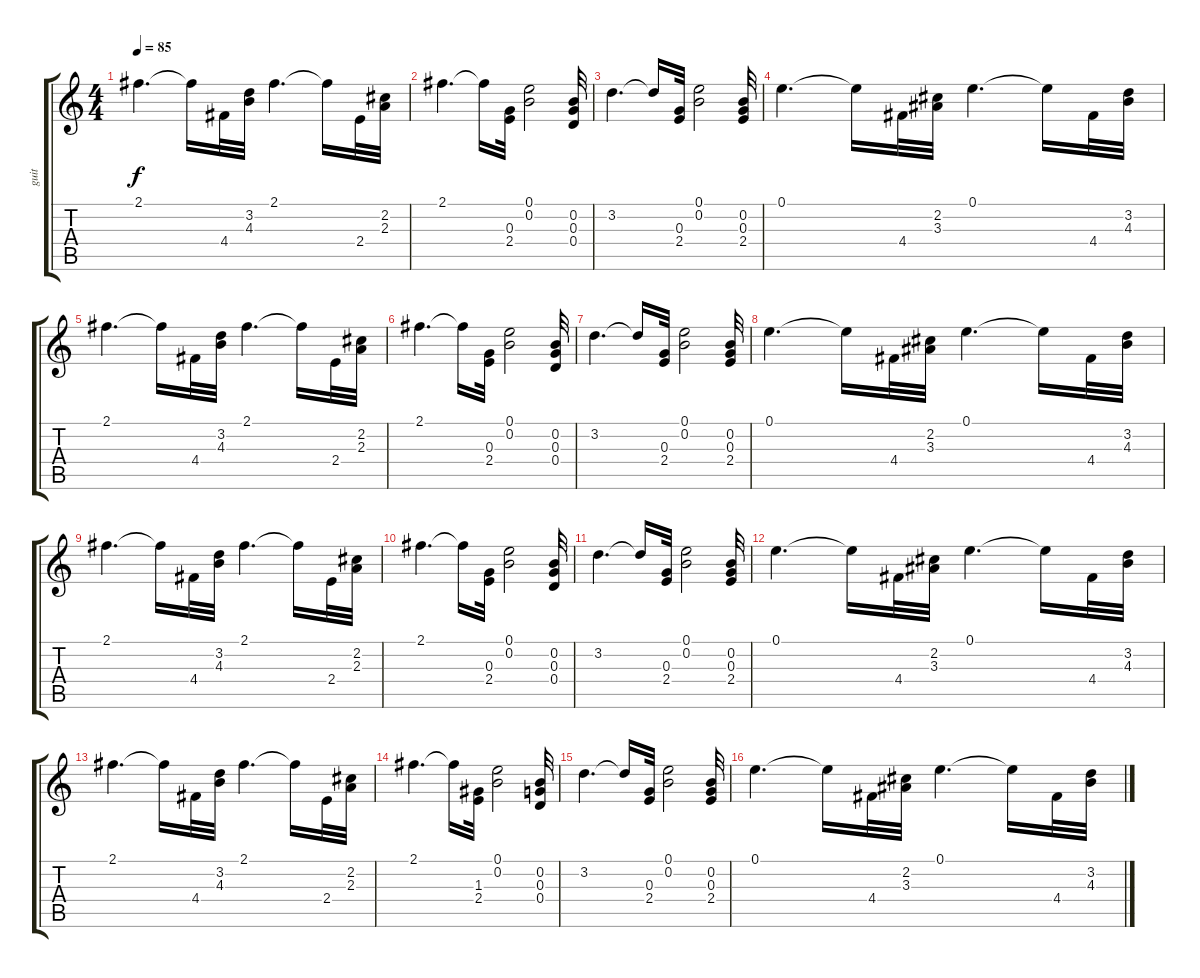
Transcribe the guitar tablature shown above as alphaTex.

\track ("guit" "guit") {instrument acousticguitarsteel}
\staff {score tabs}
\tuning (E4 B3 G3 D3 A2 E2) {hide}
\ts (4 4)
\tempo 85
\clef g2
\ks c
2.1.4{d dy f} 2.1{t}.16 4.4.32{balance 16} (3.2 4.3).32 2.1.4{d} 2.1{t}.16 2.4.32{balance 0} (2.2 2.3).32 |
2.1.4{d} 2.1{t}.16 (0.3 2.4).32{balance 16} (0.1 0.2).2 (0.2 0.3 0.4).32{balance 0} |
3.2.4{d} 3.2{t}.16 (0.3 2.4).32{balance 16} (0.1 0.2).2 (0.2 0.3 2.4).32{balance 0} |
0.1.4{d} 0.1{t}.16 4.4.32{balance 16} (2.2 3.3).32 0.1.4{d} 0.1{t}.16 4.4.32{balance 0} (3.2 4.3).32 |
2.1.4{d} 2.1{t}.16 4.4.32{balance 16} (3.2 4.3).32 2.1.4{d} 2.1{t}.16 2.4.32{balance 0} (2.2 2.3).32 |
2.1.4{d} 2.1{t}.16 (0.3 2.4).32{volume 8 balance 16} (0.1 0.2).2 (0.2 0.3 0.4).32{volume 10 balance 0} |
3.2.4{d} 3.2{t}.16 (0.3 2.4).32{volume 8 balance 16} (0.1 0.2).2 (0.2 0.3 2.4).32{volume 10 balance 0} |
0.1.4{d} 0.1{t}.16 4.4.32{volume 8 balance 16} (2.2 3.3).32 0.1.4{d} 0.1{t}.16 4.4.32{volume 10 balance 0} (3.2 4.3).32 |
2.1.4{d} 2.1{t}.16 4.4.32{volume 8 balance 16} (3.2 4.3).32 2.1.4{d} 2.1{t}.16 2.4.32{volume 10 balance 0} (2.2 2.3).32 |
2.1.4{d} 2.1{t}.16 (0.3 2.4).32{volume 8 balance 16} (0.1 0.2).2 (0.2 0.3 0.4).32{volume 10 balance 0} |
3.2.4{d} 3.2{t}.16 (0.3 2.4).32{volume 8 balance 16} (0.1 0.2).2 (0.2 0.3 2.4).32{volume 10 balance 0} |
0.1.4{d} 0.1{t}.16 4.4.32{volume 8 balance 16} (2.2 3.3).32 0.1.4{d} 0.1{t}.16 4.4.32{volume 10 balance 0} (3.2 4.3).32 |
2.1.4{d} 2.1{t}.16 4.4.32{volume 8 balance 16} (3.2 4.3).32 2.1.4{d} 2.1{t}.16 2.4.32{volume 10} (2.2 2.3).32{balance 0} |
2.1.4{d} 2.1{t}.16 (1.3 2.4).32{volume 8 balance 16} (0.1 0.2).2 (0.2 0.3 0.4).32{volume 10 balance 0} |
3.2.4{d} 3.2{t}.16 (0.3 2.4).32{volume 8 balance 16} (0.1 0.2).2 (0.2 0.3 2.4).32{volume 10 balance 0} |
0.1.4{d} 0.1{t}.16 4.4.32{volume 8 balance 16} (2.2 3.3).32 0.1.4{d} 0.1{t}.16 4.4.32{volume 10 balance 0} (3.2 4.3).32
